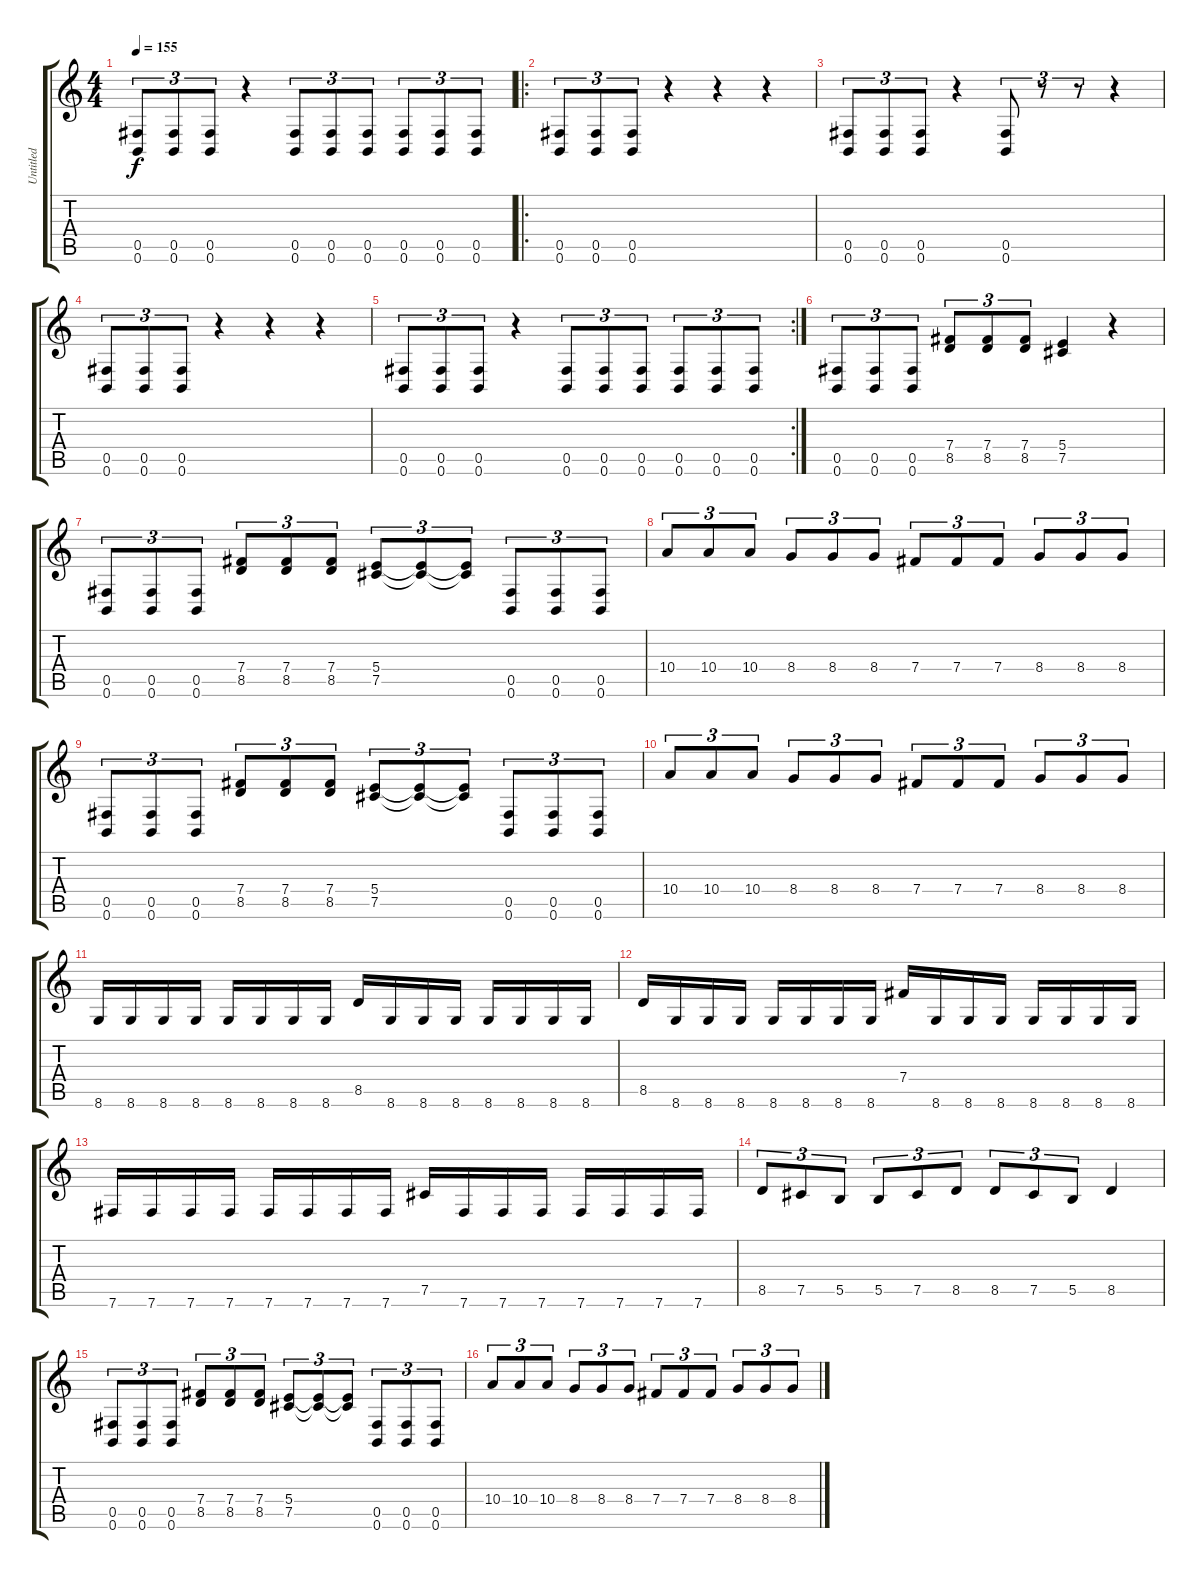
\track ("Untitled" "Untitled") {instrument overdrivenguitar}
\staff {score tabs}
\tuning (Db4 Ab3 E3 B2 Gb2 B1) {hide}
\ts (4 4)
\tempo 155
\clef g2
\ks c
(0.5 0.6).8{tu (3 2) dy f} (0.5 0.6).8{tu (3 2)} (0.5 0.6).8{tu (3 2)} r.4 (0.5 0.6).8{tu (3 2)} (0.5 0.6).8{tu (3 2)} (0.5 0.6).8{tu (3 2)} (0.5 0.6).8{tu (3 2)} (0.5 0.6).8{tu (3 2)} (0.5 0.6).8{tu (3 2)} |
\ro
(0.5 0.6).8{tu (3 2)} (0.5 0.6).8{tu (3 2)} (0.5 0.6).8{tu (3 2)} r.4 r.4 r.4 |
(0.5 0.6).8{tu (3 2)} (0.5 0.6).8{tu (3 2)} (0.5 0.6).8{tu (3 2)} r.4 (0.5 0.6).8{tu (3 2)} r.8{tu (3 2)} r.8{tu (3 2)} r.4 |
(0.5 0.6).8{tu (3 2)} (0.5 0.6).8{tu (3 2)} (0.5 0.6).8{tu (3 2)} r.4 r.4 r.4 |
\rc 2
(0.5 0.6).8{tu (3 2)} (0.5 0.6).8{tu (3 2)} (0.5 0.6).8{tu (3 2)} r.4 (0.5 0.6).8{tu (3 2)} (0.5 0.6).8{tu (3 2)} (0.5 0.6).8{tu (3 2)} (0.5 0.6).8{tu (3 2)} (0.5 0.6).8{tu (3 2)} (0.5 0.6).8{tu (3 2)} |
(0.5 0.6).8{tu (3 2)} (0.5 0.6).8{tu (3 2)} (0.5 0.6).8{tu (3 2)} (7.4 8.5).8{tu (3 2)} (7.4 8.5).8{tu (3 2)} (7.4 8.5).8{tu (3 2)} (5.4 7.5).4 r.4 |
(0.5 0.6).8{tu (3 2)} (0.5 0.6).8{tu (3 2)} (0.5 0.6).8{tu (3 2)} (7.4 8.5).8{tu (3 2)} (7.4 8.5).8{tu (3 2)} (7.4 8.5).8{tu (3 2)} (5.4 7.5).8{tu (3 2)} (5.4{t} 7.5{t}).8{tu (3 2)} (5.4{t} 7.5{t}).8{tu (3 2)} (0.5 0.6).8{tu (3 2)} (0.5 0.6).8{tu (3 2)} (0.5 0.6).8{tu (3 2)} |
10.4.8{tu (3 2)} 10.4.8{tu (3 2)} 10.4.8{tu (3 2)} 8.4.8{tu (3 2)} 8.4.8{tu (3 2)} 8.4.8{tu (3 2)} 7.4.8{tu (3 2)} 7.4.8{tu (3 2)} 7.4.8{tu (3 2)} 8.4.8{tu (3 2)} 8.4.8{tu (3 2)} 8.4.8{tu (3 2)} |
(0.5 0.6).8{tu (3 2)} (0.5 0.6).8{tu (3 2)} (0.5 0.6).8{tu (3 2)} (7.4 8.5).8{tu (3 2)} (7.4 8.5).8{tu (3 2)} (7.4 8.5).8{tu (3 2)} (5.4 7.5).8{tu (3 2)} (5.4{t} 7.5{t}).8{tu (3 2)} (5.4{t} 7.5{t}).8{tu (3 2)} (0.5 0.6).8{tu (3 2)} (0.5 0.6).8{tu (3 2)} (0.5 0.6).8{tu (3 2)} |
10.4.8{tu (3 2)} 10.4.8{tu (3 2)} 10.4.8{tu (3 2)} 8.4.8{tu (3 2)} 8.4.8{tu (3 2)} 8.4.8{tu (3 2)} 7.4.8{tu (3 2)} 7.4.8{tu (3 2)} 7.4.8{tu (3 2)} 8.4.8{tu (3 2)} 8.4.8{tu (3 2)} 8.4.8{tu (3 2)} |
8.6.16 8.6.16 8.6.16 8.6.16 8.6.16 8.6.16 8.6.16 8.6.16 8.5.16 8.6.16 8.6.16 8.6.16 8.6.16 8.6.16 8.6.16 8.6.16 |
8.5.16 8.6.16 8.6.16 8.6.16 8.6.16 8.6.16 8.6.16 8.6.16 7.4.16 8.6.16 8.6.16 8.6.16 8.6.16 8.6.16 8.6.16 8.6.16 |
7.6.16 7.6.16 7.6.16 7.6.16 7.6.16 7.6.16 7.6.16 7.6.16 7.5.16 7.6.16 7.6.16 7.6.16 7.6.16 7.6.16 7.6.16 7.6.16 |
8.5.8{tu (3 2)} 7.5.8{tu (3 2)} 5.5.8{tu (3 2)} 5.5.8{tu (3 2)} 7.5.8{tu (3 2)} 8.5.8{tu (3 2)} 8.5.8{tu (3 2)} 7.5.8{tu (3 2)} 5.5.8{tu (3 2)} 8.5.4 |
(0.5 0.6).8{tu (3 2)} (0.5 0.6).8{tu (3 2)} (0.5 0.6).8{tu (3 2)} (7.4 8.5).8{tu (3 2)} (7.4 8.5).8{tu (3 2)} (7.4 8.5).8{tu (3 2)} (5.4 7.5).8{tu (3 2)} (5.4{t} 7.5{t}).8{tu (3 2)} (5.4{t} 7.5{t}).8{tu (3 2)} (0.5 0.6).8{tu (3 2)} (0.5 0.6).8{tu (3 2)} (0.5 0.6).8{tu (3 2)} |
10.4.8{tu (3 2)} 10.4.8{tu (3 2)} 10.4.8{tu (3 2)} 8.4.8{tu (3 2)} 8.4.8{tu (3 2)} 8.4.8{tu (3 2)} 7.4.8{tu (3 2)} 7.4.8{tu (3 2)} 7.4.8{tu (3 2)} 8.4.8{tu (3 2)} 8.4.8{tu (3 2)} 8.4.8{tu (3 2)}
